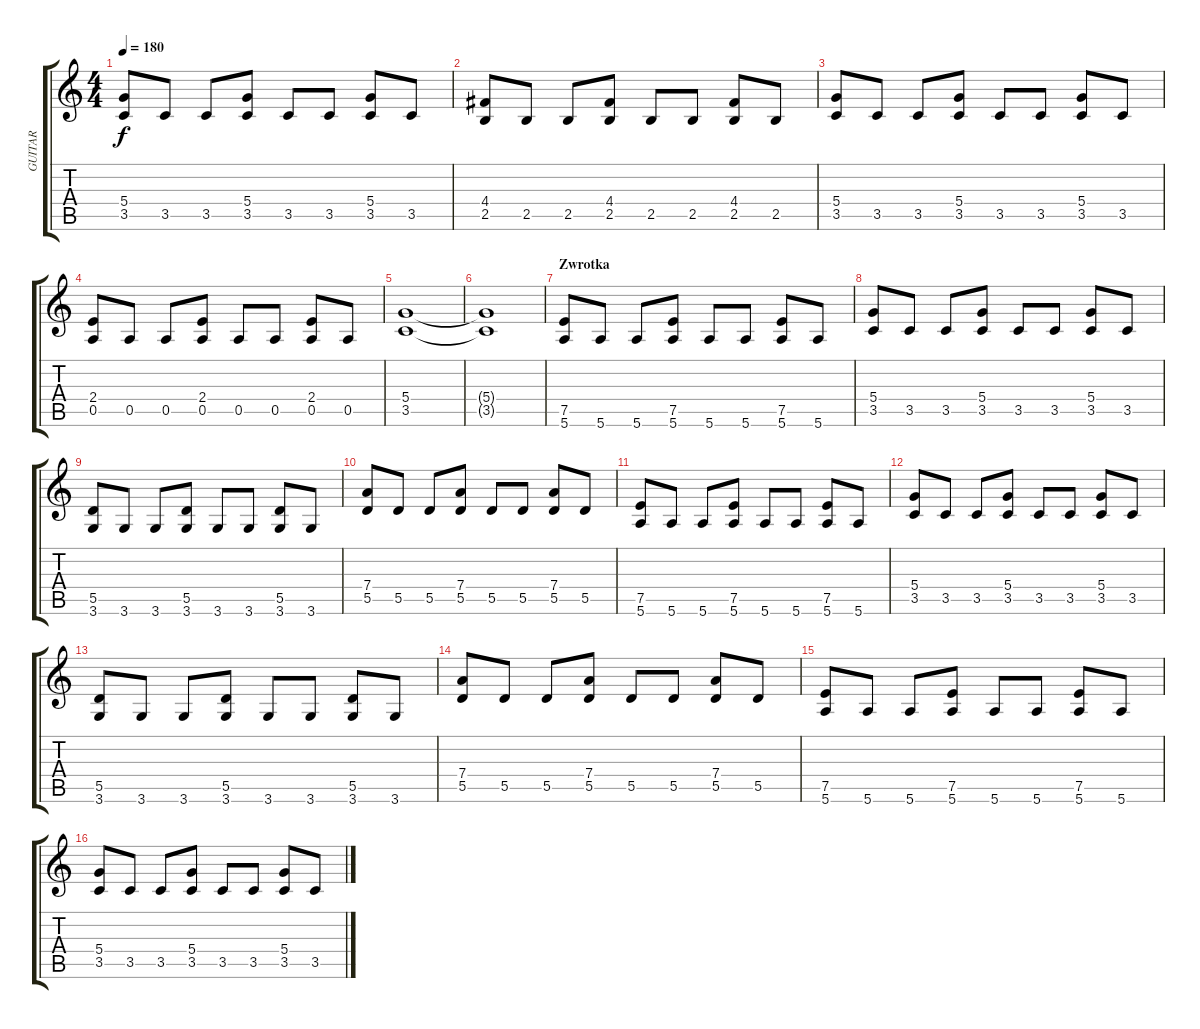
\track ("GUITAR" "GUITAR") {instrument overdrivenguitar}
\staff {score tabs}
\tuning (E4 B3 G3 D3 A2 E2) {hide}
\ts (4 4)
\tempo 180
\clef g2
\ks c
(5.4 3.5).8{dy f} 3.5.8 3.5.8 (5.4 3.5).8 3.5.8 3.5.8 (5.4 3.5).8 3.5.8 |
(4.4 2.5).8 2.5.8 2.5.8 (4.4 2.5).8 2.5.8 2.5.8 (4.4 2.5).8 2.5.8 |
(5.4 3.5).8 3.5.8 3.5.8 (5.4 3.5).8 3.5.8 3.5.8 (5.4 3.5).8 3.5.8 |
(2.4 0.5).8 0.5.8 0.5.8 (2.4 0.5).8 0.5.8 0.5.8 (2.4 0.5).8 0.5.8 |
(5.4 3.5).1 |
(5.4{t} 3.5{t}).1 |
\section ("" "Zwrotka")
(7.5 5.6).8 5.6.8 5.6.8 (7.5 5.6).8 5.6.8 5.6.8 (7.5 5.6).8 5.6.8 |
(5.4 3.5).8 3.5.8 3.5.8 (5.4 3.5).8 3.5.8 3.5.8 (5.4 3.5).8 3.5.8 |
(5.5 3.6).8 3.6.8 3.6.8 (5.5 3.6).8 3.6.8 3.6.8 (5.5 3.6).8 3.6.8 |
(7.4 5.5).8 5.5.8 5.5.8 (7.4 5.5).8 5.5.8 5.5.8 (7.4 5.5).8 5.5.8 |
(7.5 5.6).8 5.6.8 5.6.8 (7.5 5.6).8 5.6.8 5.6.8 (7.5 5.6).8 5.6.8 |
(5.4 3.5).8 3.5.8 3.5.8 (5.4 3.5).8 3.5.8 3.5.8 (5.4 3.5).8 3.5.8 |
(5.5 3.6).8 3.6.8 3.6.8 (5.5 3.6).8 3.6.8 3.6.8 (5.5 3.6).8 3.6.8 |
(7.4 5.5).8 5.5.8 5.5.8 (7.4 5.5).8 5.5.8 5.5.8 (7.4 5.5).8 5.5.8 |
(7.5 5.6).8 5.6.8 5.6.8 (7.5 5.6).8 5.6.8 5.6.8 (7.5 5.6).8 5.6.8 |
(5.4 3.5).8 3.5.8 3.5.8 (5.4 3.5).8 3.5.8 3.5.8 (5.4 3.5).8 3.5.8
